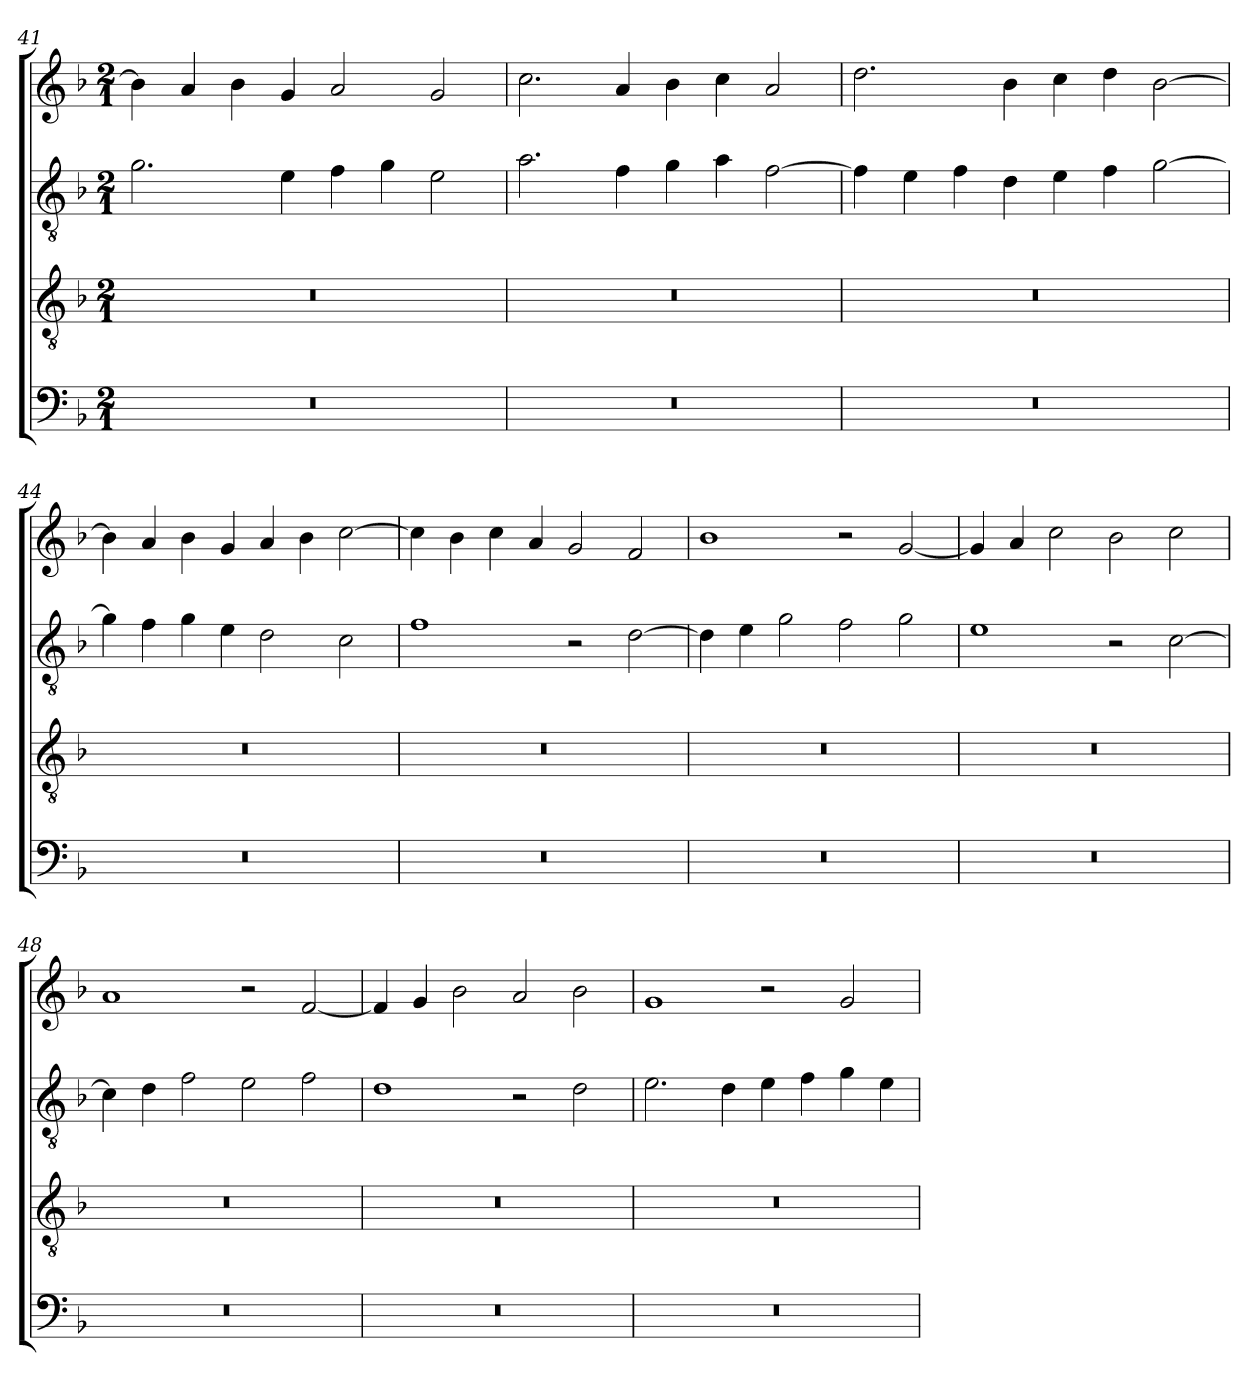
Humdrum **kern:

**kern	**kern	**kern	**kern
*part4	*part3	*part2	*part1
*staff4	*staff3	*staff2	*staff1
*clefF4	*clefGv2	*clefGv2	*clefG2
*k[b-]	*k[b-]	*k[b-]	*k[b-]
*M2/1	*M2/1	*M2/1	*M2/1
=41	=41	=41	=41
0r	0r	2.g\	4b-\]
.	.	.	4a/
.	.	.	4b-\
.	.	4e\	4g/
.	.	4f\	2a/
.	.	4g\	.
.	.	2e\	2g/
=42	=42	=42	=42
0r	0r	2.a\	2.cc\
.	.	4f\	4a/
.	.	4g\	4b-\
.	.	4a\	4cc\
.	.	[2f\	2a/
=43	=43	=43	=43
0r	0r	4f\]	2.dd\
.	.	4e\	.
.	.	4f\	.
.	.	4d\	4b-\
.	.	4e\	4cc\
.	.	4f\	4dd\
.	.	[2g\	[2b-\
=44	=44	=44	=44
0r	0r	4g\]	4b-\]
.	.	4f\	4a/
.	.	4g\	4b-\
.	.	4e\	4g/
.	.	2d\	4a/
.	.	.	4b-\
.	.	2c\	[2cc\
!!LO:PB:g=z
=45	=45	=45	=45
0r	0r	1f	4cc\]
.	.	.	4b-\
.	.	.	4cc\
.	.	.	4a/
.	.	2r	2g/
.	.	[2d\	2f/
=46	=46	=46	=46
0r	0r	4d\]	1b-
.	.	4e\	.
.	.	2g\	.
.	.	2f\	2r
.	.	2g\	[2g/
=47	=47	=47	=47
0r	0r	1e	4g/]
.	.	.	4a/
.	.	.	2cc\
.	.	2r	2b-\
.	.	[2c\	2cc\
=48	=48	=48	=48
0r	0r	4c\]	1a
.	.	4d\	.
.	.	2f\	.
.	.	2e\	2r
.	.	2f\	[2f/
=49	=49	=49	=49
0r	0r	1d	4f/]
.	.	.	4g/
.	.	.	2b-\
.	.	2r	2a/
.	.	2d\	2b-\
=50	=50	=50	=50
0r	0r	2.e\	1g
.	.	4d\	.
.	.	4e\	2r
.	.	4f\	.
.	.	4g\	2g/
.	.	4e\	.
=	=	=	=
*-	*-	*-	*-
